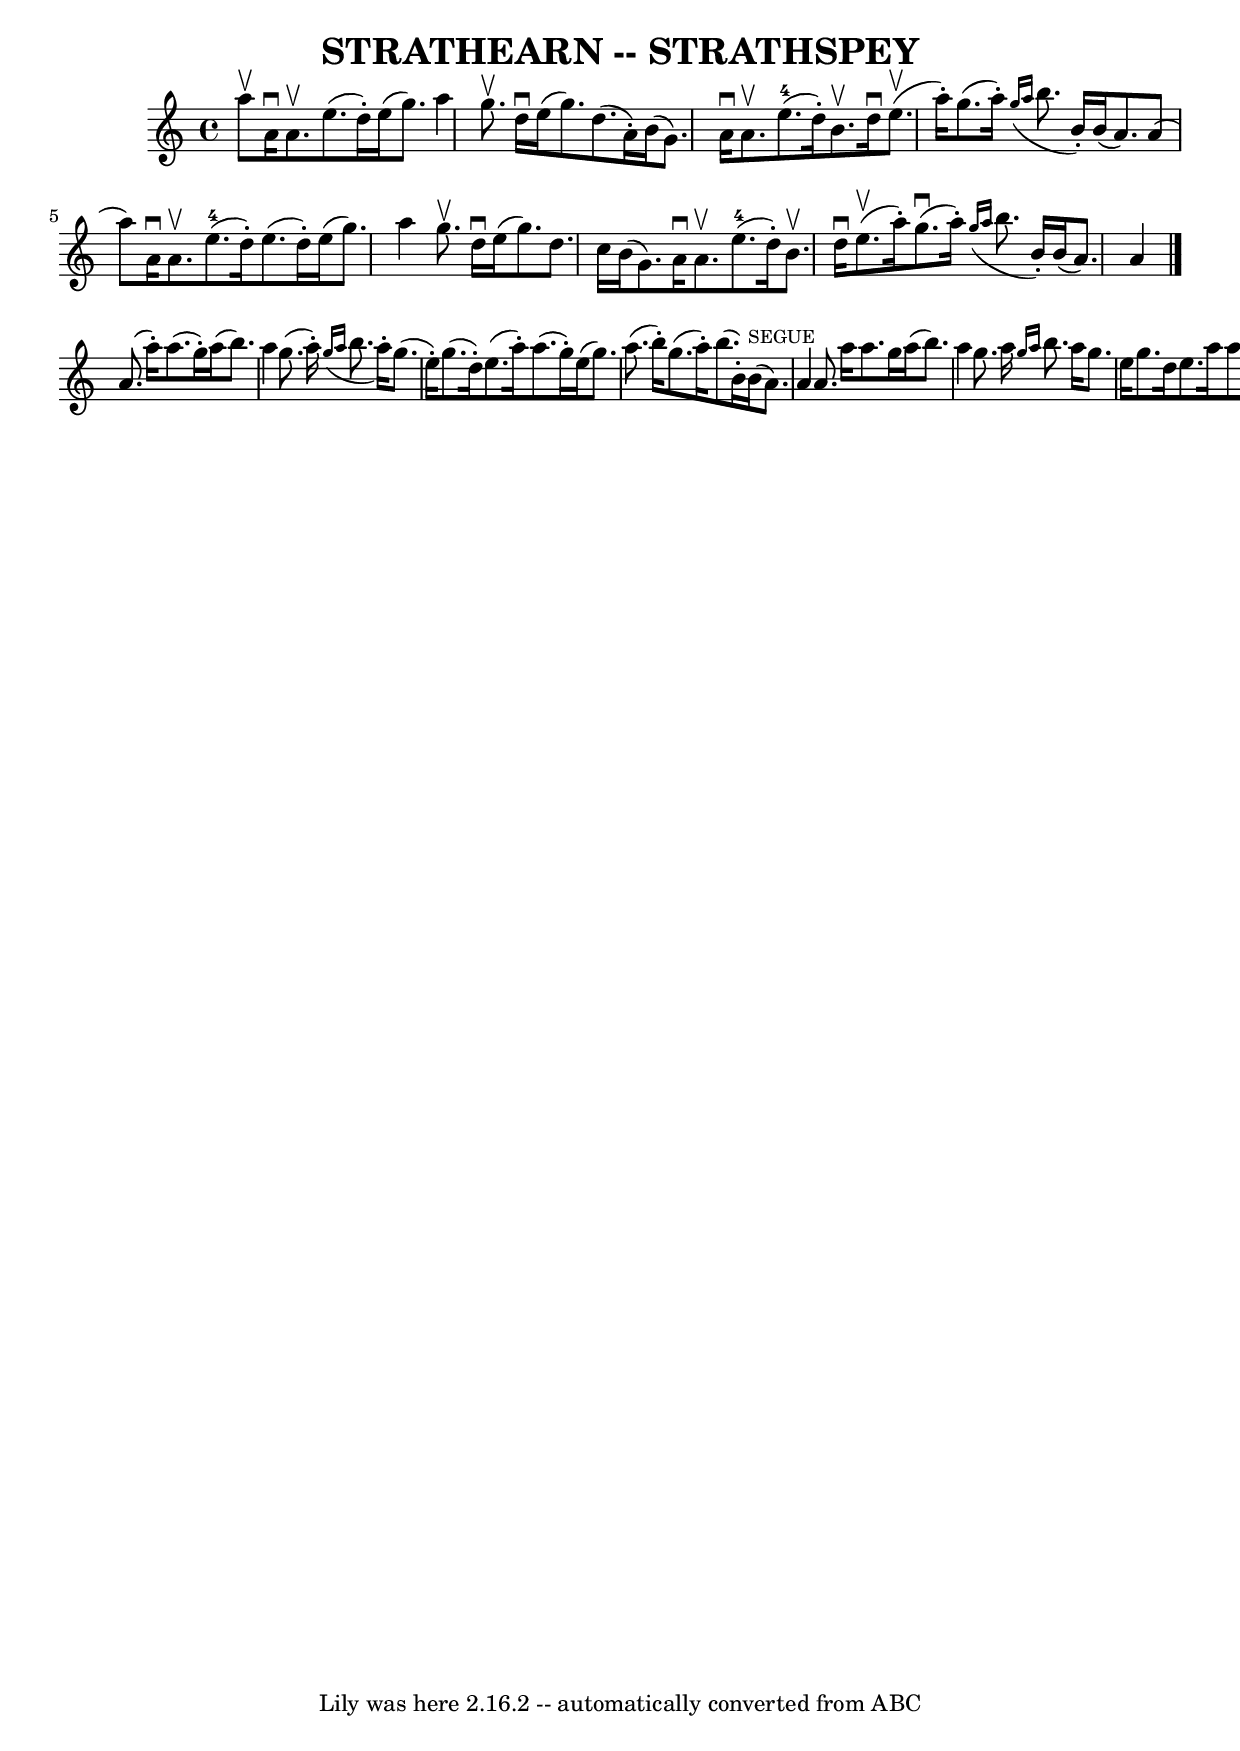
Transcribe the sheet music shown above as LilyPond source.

\version "2.16.2"
\include "Mammoth.ily"
\header {
  %% book = "Ryan's Mammoth Collection of Fiddle Tunes"
 crossRefNumber = "1"
 footnotes = ""
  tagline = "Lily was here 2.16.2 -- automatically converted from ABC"
  title = "STRATHEARN -- STRATHSPEY"

}
voicedefault =  {


  \override Staff.TimeSignature #'style = #'C
  \time 4/4 % %slurgraces 1
  
  \key a \minor a''8^\upbow    |
 a'16^\downbow a'8.^\upbow e''8. (d''16-.) e''16 (g''8.) a''4     |
 g''8.^\upbow d''16^\downbow e''16 (g''8.) d''8. (a'16-.) b'16 (g'8.)    |
 a'16^\downbow a'8.^\upbow e''8.-4(d''16-.) b'8.^\upbow d''16^\downbow e''8. (^\upbow a''16-.)    |
  
 g''8. (a''16-.)   \grace { g''16 (a''16  
			    } b''8. b'16-.) b'16 (a'8.) a'8 (a''8)    |
 a'16^\downbow a'8.^\upbow e''8.-4(d''16-.) e''8. (d''16-.) e''16 (g''8. ) a''4    |
 g''8.^\upbow d''16^\downbow e''16 (g''8.) d''8. c''16 b'16 (g'8.)    |
 a'16^\downbow a'8.^\upbow e''8.-4(d''16-.) b'8.^\upbow d''16^\downbow e''8. (^\upbow a''16-.)    |
 g''8. (^\downbow a''16-.)   
  \grace { g''16 (a''16  
	 } b''8. b'16-.) b'16 (a'8.) a'4     \bar "|." a'8. (a''16-.) a''8. (g''16-.) a''16 (b''8.) a''4     |
 g''8. (a''16-.)   \grace { g''16 (a''16  
			    } b''8. a''16-.) g''8. (e''16-.) g''8. (d''16-.)     |
 e''8. (a''16-.) a''8. (g''16-.) e''16 (g''8.) a''8. (b''16-.)   |
 g''8. (a''16-.) b''8. (b'16-.) b'16^\segue(a'8.) a'4    |
 a'8. a''16 a''8. g''16 a''16 (b''8.) a''4     |
 g''8. a''16  
  \grace { g''16 a''16  
	 } b''8. a''16 g''8. e''16 g''8. d''16     |
 e''8. a''16 a''8. g''16 e''16 (g''8.) a''8. b''16-.    |
 g''8. a''16 b''8. b'16 b'16 (a'8. ) a'8    \bar "|."   

}

\score{
  <<

    \context Staff="default"
    {
      \voicedefault 
      
    }

  >>
  \layout {
    
  }
  \midi {
  }

}
